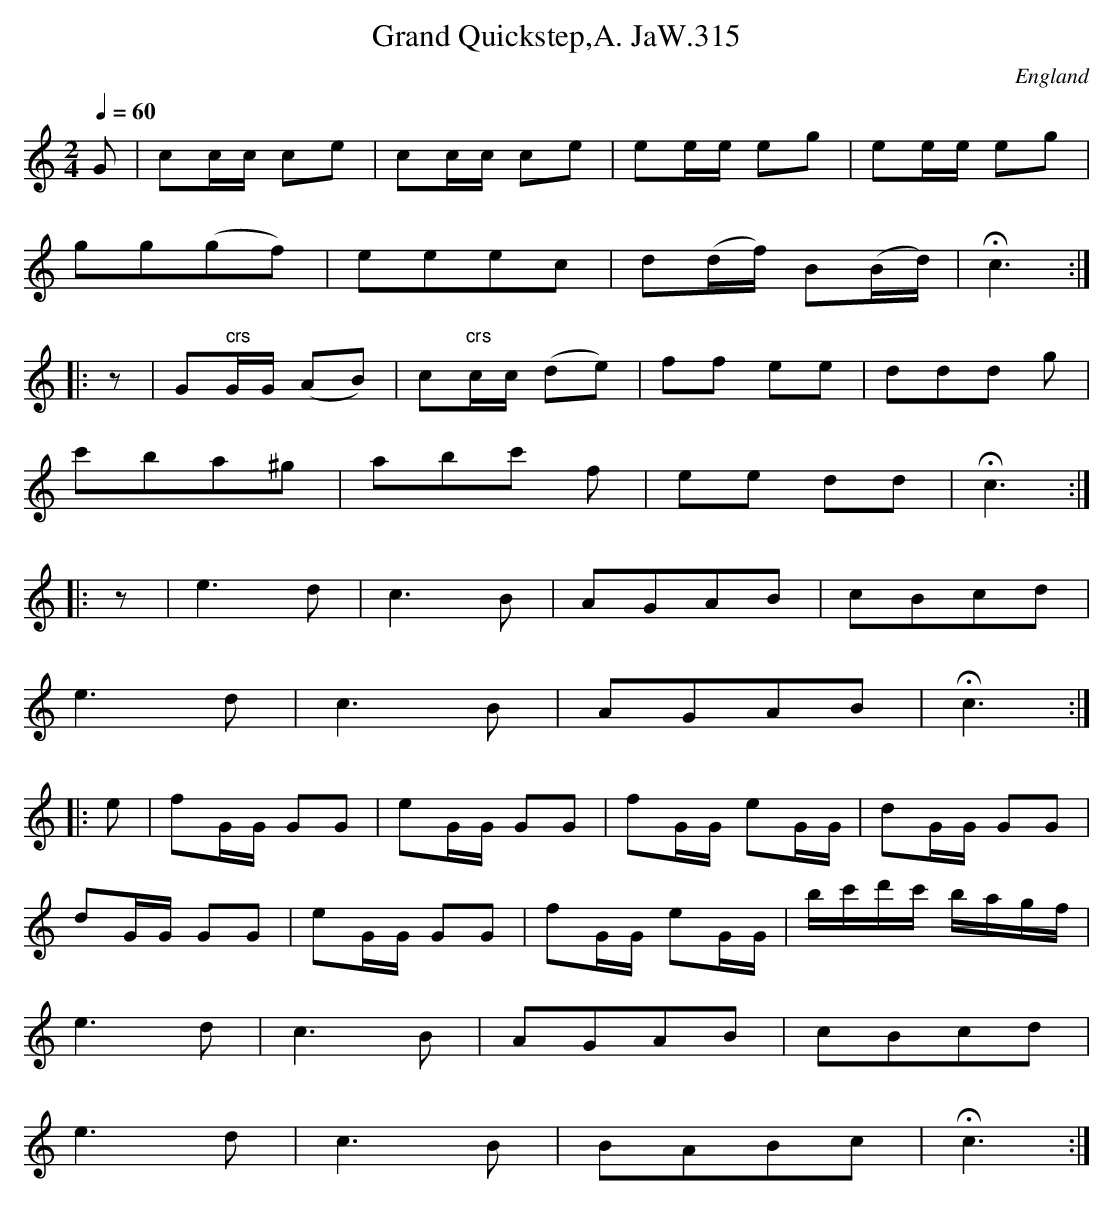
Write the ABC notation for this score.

X:1
T:Grand Quickstep,A. JaW.315
M:2/4
L:1/8
Q:1/4=60
O:England
notC:"Clarinet Primo"
K:C major
G|cc/c/ ce|cc/c/ ce|ee/e/ eg|ee/e/ eg|!
gg(gf)|eeec|d(d/f/) B(B/d/)|Hc3:|!
|:z|G" crs"G/G/ (AB)|c"crs"c/c/ (de)|ff ee|ddd g|!
c'ba^g|abc' f|ee dd|Hc3:|!
|:z|e3d|c3B|AGAB|cBcd|!
e3d|c3B|AGAB|Hc3:|!
|:e|fG/G/ GG|eG/G/ GG|fG/G/ eG/G/|dG/G/ GG|!
dG/G/ GG|eG/G/ GG|fG/G/ eG/G/|b/c'/d'/c'/ b/a/g/f/|!
e3d|c3B|AGAB|cBcd|!
e3d|c3B|BABc|Hc3:|
